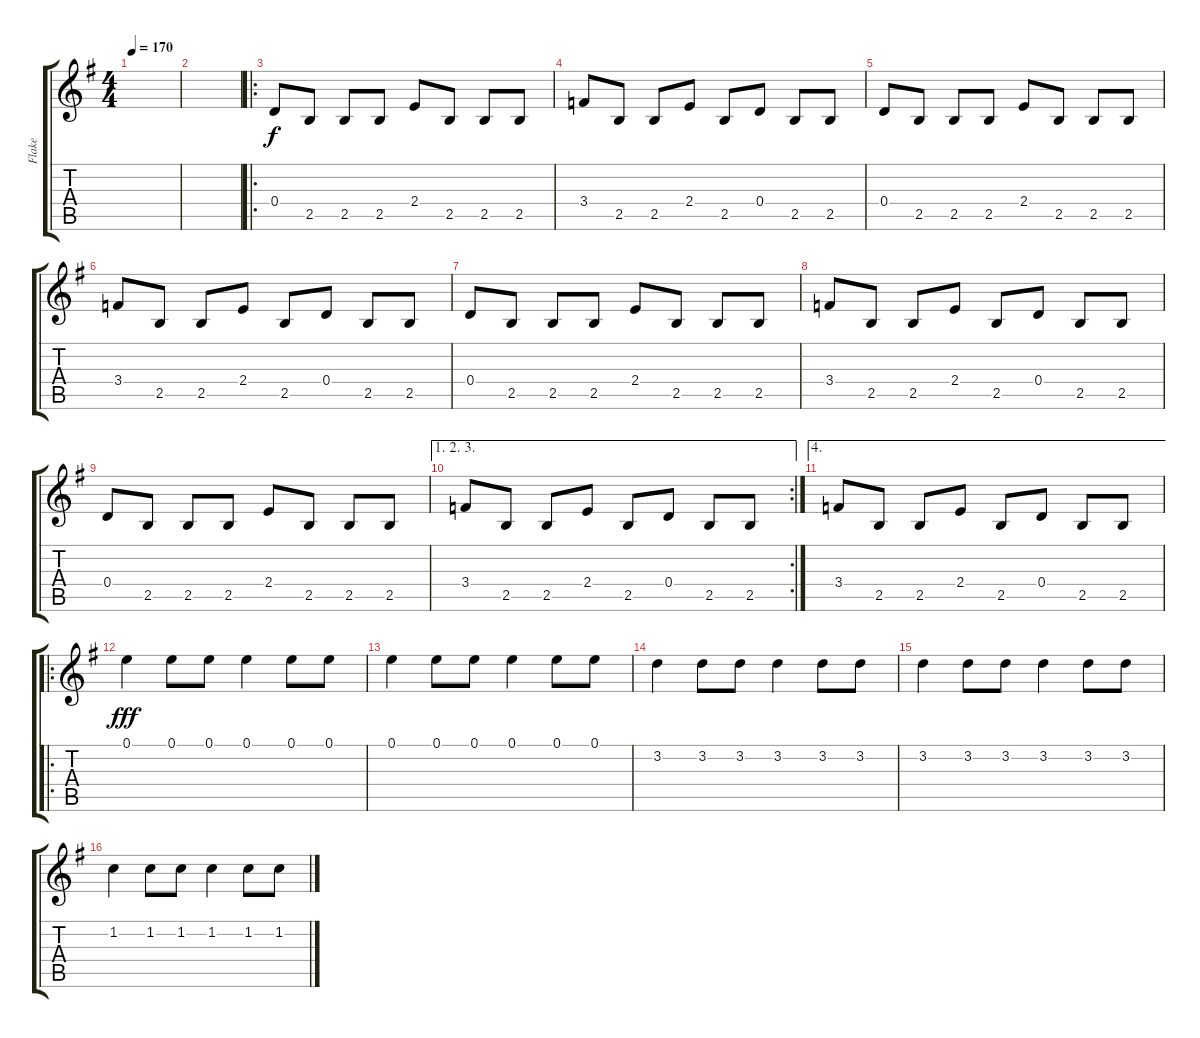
\track ("Flake" "Flake") {instrument synthbass1}
\staff {score tabs}
\tuning (E4 B3 G3 D3 A2 E2) {hide}
\ts (4 4)
\tempo 170
\clef g2
\ks g
|
|
\ro
0.4.8 2.5.8 2.5.8 2.5.8 2.4.8 2.5.8 2.5.8 2.5.8 |
3.4.8 2.5.8 2.5.8 2.4.8 2.5.8 0.4.8 2.5.8 2.5.8 |
0.4.8 2.5.8 2.5.8 2.5.8 2.4.8 2.5.8 2.5.8 2.5.8 |
3.4.8 2.5.8 2.5.8 2.4.8 2.5.8 0.4.8 2.5.8 2.5.8 |
0.4.8 2.5.8 2.5.8 2.5.8 2.4.8 2.5.8 2.5.8 2.5.8 |
3.4.8 2.5.8 2.5.8 2.4.8 2.5.8 0.4.8 2.5.8 2.5.8 |
0.4.8 2.5.8 2.5.8 2.5.8 2.4.8 2.5.8 2.5.8 2.5.8 |
\ae (1 2 3)
\rc 2
3.4.8 2.5.8 2.5.8 2.4.8 2.5.8 0.4.8 2.5.8 2.5.8 |
\ae 4
3.4.8 2.5.8 2.5.8 2.4.8 2.5.8 0.4.8 2.5.8 2.5.8 |
\ro
0.1.4{dy fff} 0.1.8 0.1.8 0.1.4 0.1.8 0.1.8 |
0.1.4 0.1.8 0.1.8 0.1.4 0.1.8 0.1.8 |
3.2.4 3.2.8 3.2.8 3.2.4 3.2.8 3.2.8 |
3.2.4 3.2.8 3.2.8 3.2.4 3.2.8 3.2.8 |
1.2.4 1.2.8 1.2.8 1.2.4 1.2.8 1.2.8
